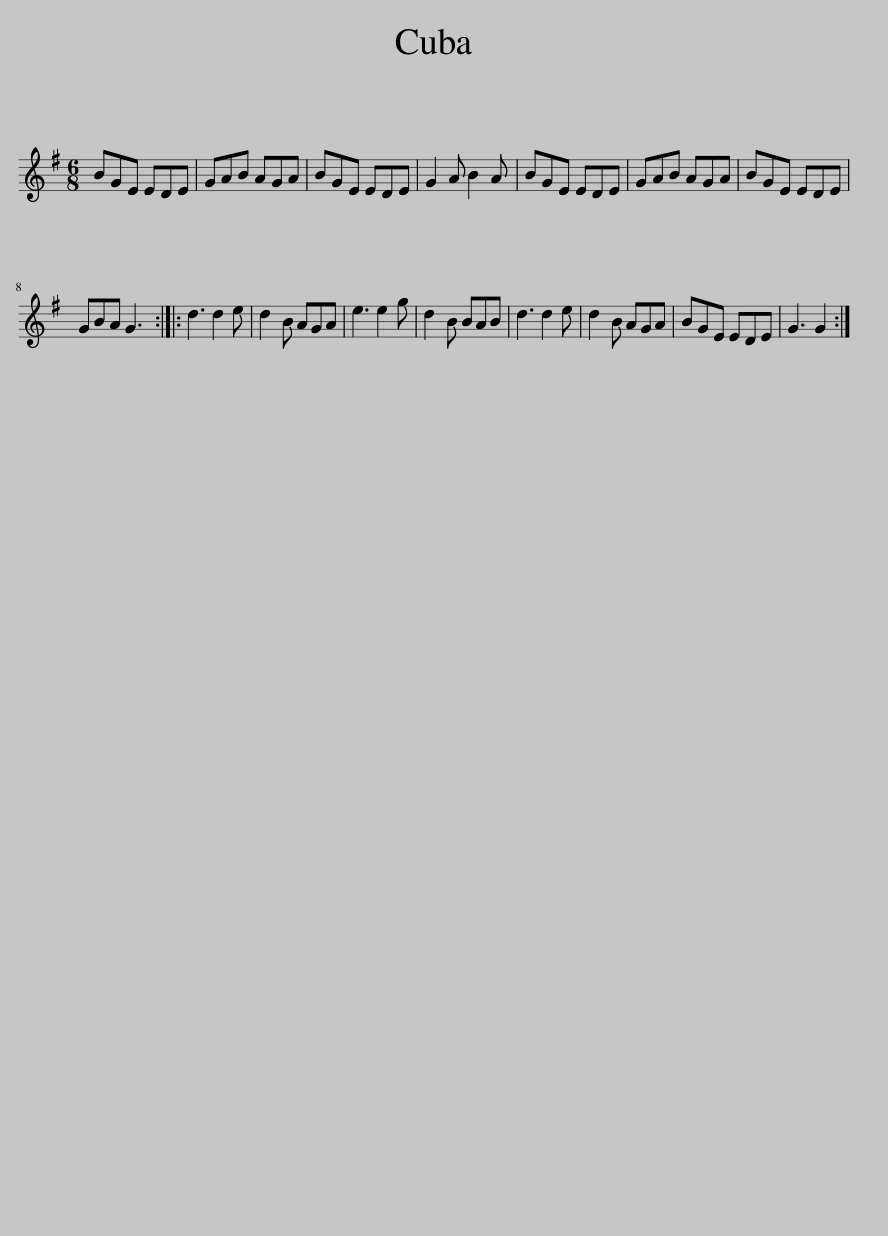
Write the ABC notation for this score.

X:1
L:1/8
M:6/8
I:linebreak $
K:Emin
V:1 treble
V:1
 BGE EDE | GAB AGA | BGE EDE | G2 A B2 A | BGE EDE | %5
 GAB AGA | BGE EDE |$ GBA G3 :: d3 d2 e | d2 B AGA | %10
 e3 e2 g | d2 B BAB | d3 d2 e | d2 B AGA | BGE EDE | %15
 G3 G2 :| %16
